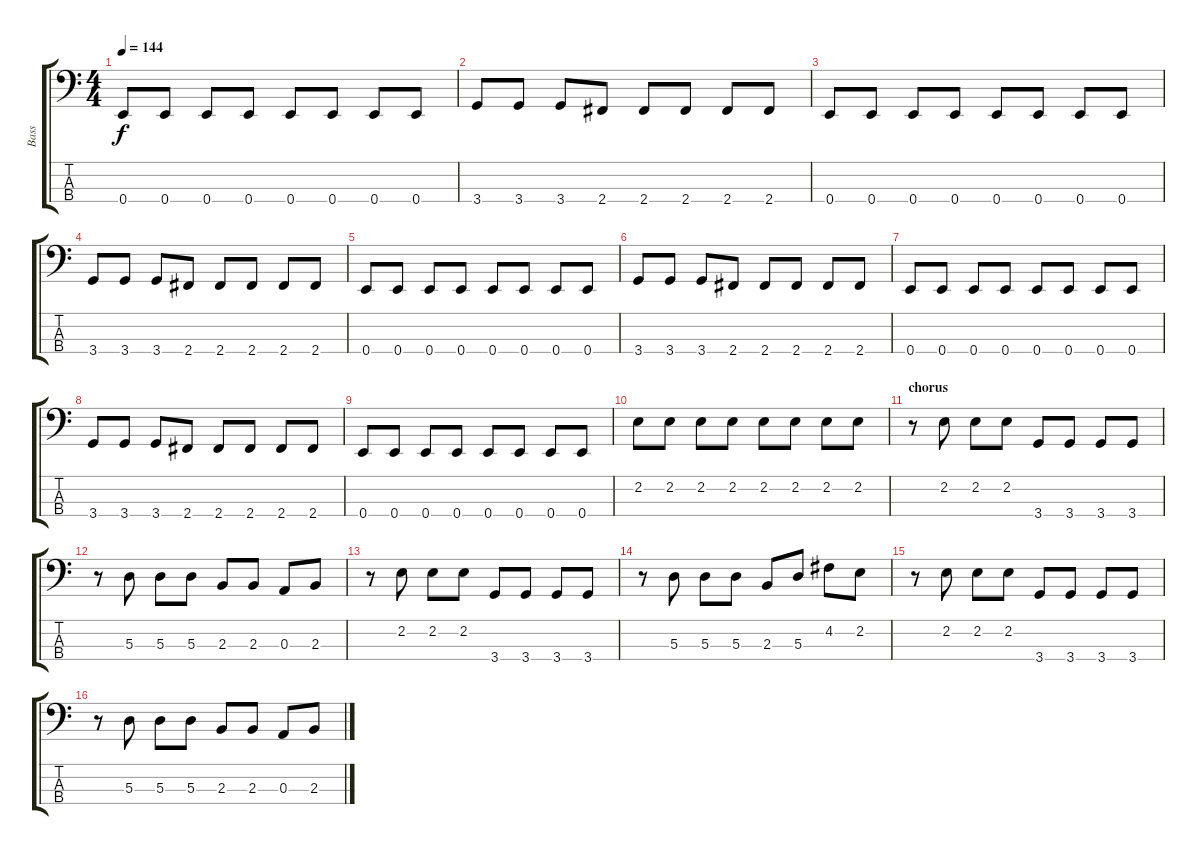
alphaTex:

\track ("Bass" "Bass") {instrument electricbasspick}
\staff {score tabs}
\tuning (G2 D2 A1 E1) {hide}
\ts (4 4)
\tempo 144
\clef f4
\ks c
0.4.8{dy f instrument electricbasspick} 0.4.8 0.4.8 0.4.8 0.4.8 0.4.8 0.4.8 0.4.8 |
3.4.8 3.4.8 3.4.8 2.4.8 2.4.8 2.4.8 2.4.8 2.4.8 |
0.4.8 0.4.8 0.4.8 0.4.8 0.4.8 0.4.8 0.4.8 0.4.8 |
3.4.8 3.4.8 3.4.8 2.4.8 2.4.8 2.4.8 2.4.8 2.4.8 |
0.4.8 0.4.8 0.4.8 0.4.8 0.4.8 0.4.8 0.4.8 0.4.8 |
3.4.8 3.4.8 3.4.8 2.4.8 2.4.8 2.4.8 2.4.8 2.4.8 |
0.4.8 0.4.8 0.4.8 0.4.8 0.4.8 0.4.8 0.4.8 0.4.8 |
3.4.8 3.4.8 3.4.8 2.4.8 2.4.8 2.4.8 2.4.8 2.4.8 |
0.4.8 0.4.8 0.4.8 0.4.8 0.4.8 0.4.8 0.4.8 0.4.8 |
2.2.8 2.2.8 2.2.8 2.2.8 2.2.8 2.2.8 2.2.8 2.2.8 |
\section ("" "chorus")
r.8 2.2.8 2.2.8 2.2.8 3.4.8 3.4.8 3.4.8 3.4.8 |
r.8 5.3.8 5.3.8 5.3.8 2.3.8 2.3.8 0.3.8 2.3.8 |
r.8 2.2.8 2.2.8 2.2.8 3.4.8 3.4.8 3.4.8 3.4.8 |
r.8 5.3.8 5.3.8 5.3.8 2.3.8 5.3.8 4.2.8 2.2.8 |
r.8 2.2.8 2.2.8 2.2.8 3.4.8 3.4.8 3.4.8 3.4.8 |
r.8 5.3.8 5.3.8 5.3.8 2.3.8 2.3.8 0.3.8 2.3.8
